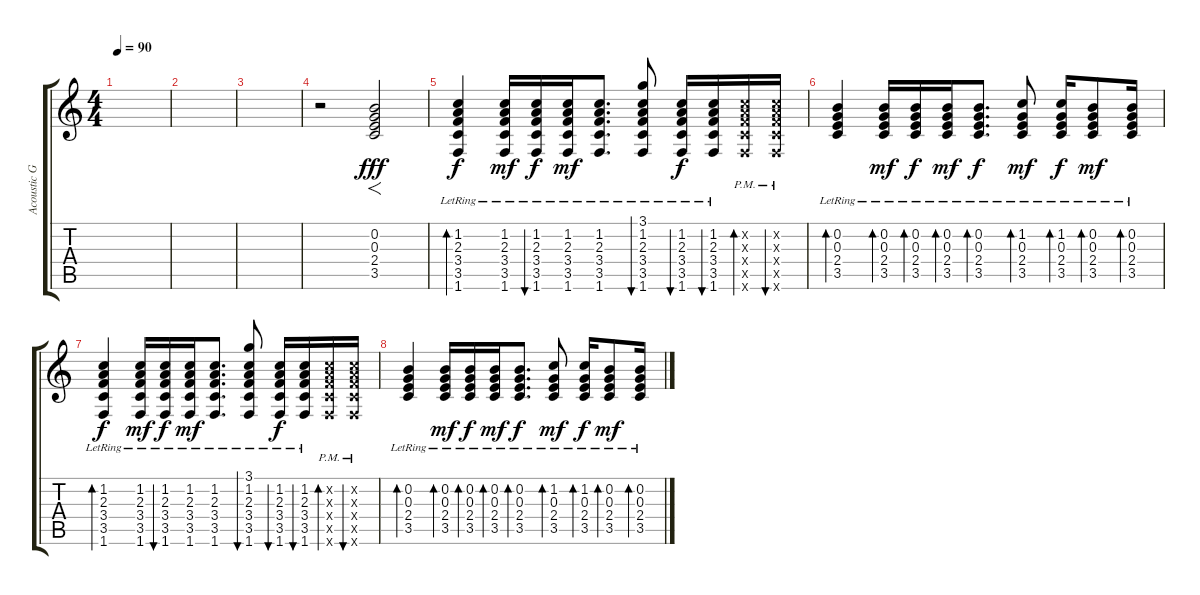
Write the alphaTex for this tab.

\track ("Acoustic Guitar" "Acoustic G") {instrument acousticguitarnylon}
\staff {score tabs}
\tuning (E4 B3 G3 D3 A2 E2) {hide}
\ts (4 4)
\tempo 90
\clef g2
\ks c
|
|
|
r.2 (0.2 0.3 2.4 3.5).2{f dy fff} |
(1.2{lr} 2.3{lr} 3.4{lr} 3.5{lr} 1.6{lr}).4{bd 60 dy f} (1.2{lr} 2.3{lr} 3.4{lr} 3.5{lr} 1.6{lr}).16{dy mf} (1.2{lr} 2.3{lr} 3.4{lr} 3.5{lr} 1.6{lr}).16{bu 60 dy f} (1.2{lr} 2.3{lr} 3.4{lr} 3.5{lr} 1.6{lr}).16{dy mf} (1.2{lr} 2.3{lr} 3.4{lr} 3.5{lr} 1.6{lr}).8{d} (3.1{lr} 1.2{lr} 2.3{lr} 3.4{lr} 3.5{lr} 1.6{lr}).8{bu 60} (1.2{lr} 2.3{lr} 3.4{lr} 3.5{lr} 1.6{lr}).16{bu 60 dy f} (1.2{lr} 2.3{lr} 3.4{lr} 3.5{lr} 1.6{lr}).16{bu 60} (1.2{pm x} 2.3{pm x} 3.4{pm x} 3.5{pm x} 1.6{pm x}).16{bd 30} (1.2{pm x} 2.3{pm x} 3.4{pm x} 3.5{pm x} 1.6{pm x}).16{bu 30} |
(0.2{lr} 0.3{lr} 2.4{lr} 3.5{lr}).4{bd 60} (0.2{lr} 0.3{lr} 2.4{lr} 3.5{lr}).16{bd 60 dy mf} (0.2{lr} 0.3{lr} 2.4{lr} 3.5{lr}).16{bd 60 dy f} (0.2{lr} 0.3{lr} 2.4{lr} 3.5{lr}).16{bd 60 dy mf} (0.2{lr} 0.3{lr} 2.4{lr} 3.5{lr}).8{d bd 60 dy f} (1.2{lr} 0.3{lr} 2.4{lr} 3.5{lr}).8{bd 60 dy mf} (1.2{lr} 0.3{lr} 2.4{lr} 3.5{lr}).16{bd 60 dy f} (0.2{lr} 0.3{lr} 2.4{lr} 3.5{lr}).8{bd 60 dy mf} (0.2{lr} 0.3{lr} 2.4{lr} 3.5{lr}).16{bd 60} |
(1.2{lr} 2.3{lr} 3.4{lr} 3.5{lr} 1.6{lr}).4{bd 60 dy f} (1.2{lr} 2.3{lr} 3.4{lr} 3.5{lr} 1.6{lr}).16{dy mf} (1.2{lr} 2.3{lr} 3.4{lr} 3.5{lr} 1.6{lr}).16{bu 60 dy f} (1.2{lr} 2.3{lr} 3.4{lr} 3.5{lr} 1.6{lr}).16{dy mf} (1.2{lr} 2.3{lr} 3.4{lr} 3.5{lr} 1.6{lr}).8{d} (3.1{lr} 1.2{lr} 2.3{lr} 3.4{lr} 3.5{lr} 1.6{lr}).8{bu 60} (1.2{lr} 2.3{lr} 3.4{lr} 3.5{lr} 1.6{lr}).16{bu 60 dy f} (1.2{lr} 2.3{lr} 3.4{lr} 3.5{lr} 1.6{lr}).16{bu 60} (1.2{pm x} 2.3{pm x} 3.4{pm x} 3.5{pm x} 1.6{pm x}).16{bd 30} (1.2{pm x} 2.3{pm x} 3.4{pm x} 3.5{pm x} 1.6{pm x}).16{bu 30} |
(0.2{lr} 0.3{lr} 2.4{lr} 3.5{lr}).4{bd 60} (0.2{lr} 0.3{lr} 2.4{lr} 3.5{lr}).16{bd 60 dy mf} (0.2{lr} 0.3{lr} 2.4{lr} 3.5{lr}).16{bd 60 dy f} (0.2{lr} 0.3{lr} 2.4{lr} 3.5{lr}).16{bd 60 dy mf} (0.2{lr} 0.3{lr} 2.4{lr} 3.5{lr}).8{d bd 60 dy f} (1.2{lr} 0.3{lr} 2.4{lr} 3.5{lr}).8{bd 60 dy mf} (1.2{lr} 0.3{lr} 2.4{lr} 3.5{lr}).16{bd 60 dy f} (0.2{lr} 0.3{lr} 2.4{lr} 3.5{lr}).8{bd 60 dy mf} (0.2{lr} 0.3{lr} 2.4{lr} 3.5{lr}).16{bd 60}
